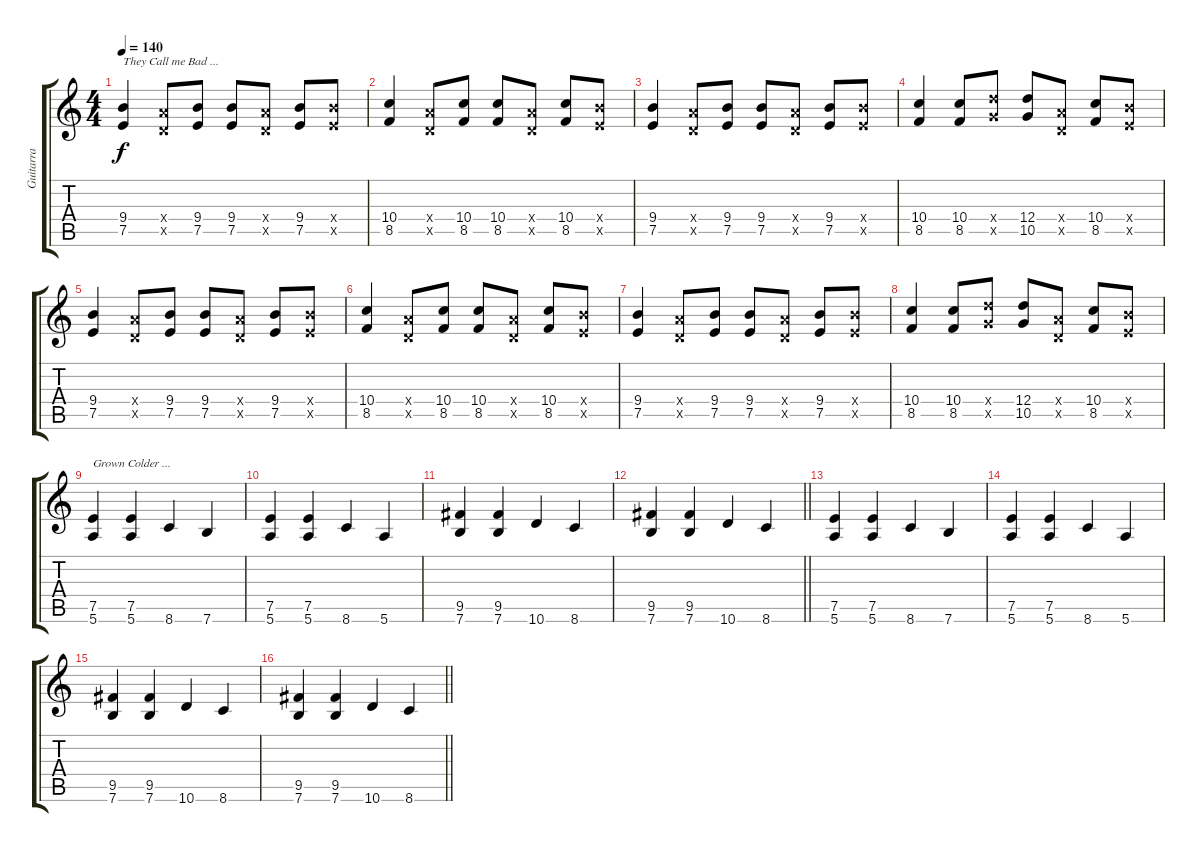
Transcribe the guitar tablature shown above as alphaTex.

\track ("Guitarra" "Guitarra") {instrument distortionguitar}
\staff {score tabs}
\tuning (E4 B3 G3 D3 A2 E2) {hide}
\ts (4 4)
\tempo 140
\clef g2
\ks c
(9.4 7.5).4{txt "They Call me Bad ..." dy f} (7.4{x} 5.5{x}).8 (9.4 7.5).8 (9.4 7.5).8 (7.4{x} 5.5{x}).8 (9.4 7.5).8 (9.4{x} 7.5{x}).8 |
(10.4 8.5).4 (7.4{x} 5.5{x}).8 (10.4 8.5).8 (10.4 8.5).8 (7.4{x} 5.5{x}).8 (10.4 8.5).8 (9.4{x} 7.5{x}).8 |
(9.4 7.5).4 (7.4{x} 5.5{x}).8 (9.4 7.5).8 (9.4 7.5).8 (7.4{x} 5.5{x}).8 (9.4 7.5).8 (9.4{x} 7.5{x}).8 |
(10.4 8.5).4 (10.4 8.5).8 (12.4{x} 10.5{x}).8 (12.4 10.5).8 (7.4{x} 5.5{x}).8 (10.4 8.5).8 (9.4{x} 7.5{x}).8 |
(9.4 7.5).4 (7.4{x} 5.5{x}).8 (9.4 7.5).8 (9.4 7.5).8 (7.4{x} 5.5{x}).8 (9.4 7.5).8 (9.4{x} 7.5{x}).8 |
(10.4 8.5).4 (7.4{x} 5.5{x}).8 (10.4 8.5).8 (10.4 8.5).8 (7.4{x} 5.5{x}).8 (10.4 8.5).8 (9.4{x} 7.5{x}).8 |
(9.4 7.5).4 (7.4{x} 5.5{x}).8 (9.4 7.5).8 (9.4 7.5).8 (7.4{x} 5.5{x}).8 (9.4 7.5).8 (9.4{x} 7.5{x}).8 |
(10.4 8.5).4 (10.4 8.5).8 (12.4{x} 10.5{x}).8 (12.4 10.5).8 (7.4{x} 5.5{x}).8 (10.4 8.5).8 (9.4{x} 7.5{x}).8 |
(7.5 5.6).4{txt "Grown Colder ..."} (7.5 5.6).4 8.6.4 7.6.4 |
(7.5 5.6).4 (7.5 5.6).4 8.6.4 5.6.4 |
(9.5 7.6).4 (9.5 7.6).4 10.6.4 8.6.4 |
\barLineRight lightlight
(9.5 7.6).4 (9.5 7.6).4 10.6.4 8.6.4 |
(7.5 5.6).4 (7.5 5.6).4 8.6.4 7.6.4 |
(7.5 5.6).4 (7.5 5.6).4 8.6.4 5.6.4 |
(9.5 7.6).4 (9.5 7.6).4 10.6.4 8.6.4 |
\barLineRight lightlight
(9.5 7.6).4 (9.5 7.6).4 10.6.4 8.6.4
